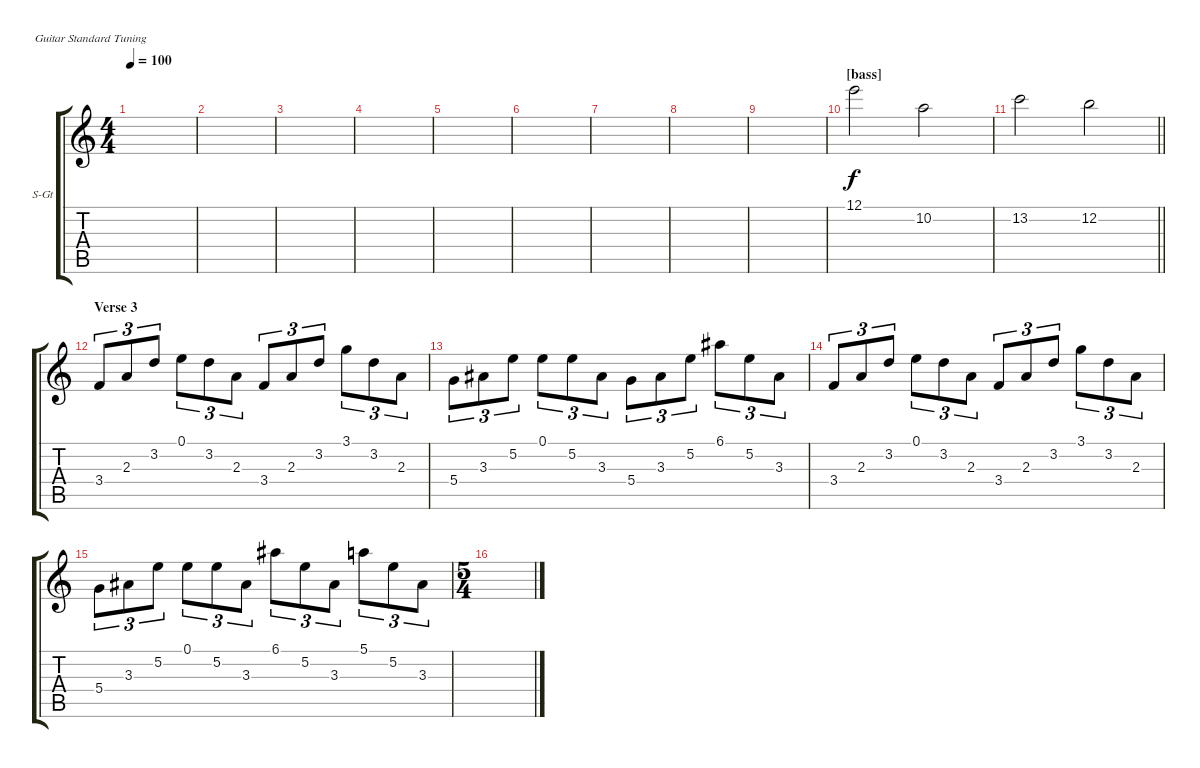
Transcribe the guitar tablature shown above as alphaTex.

\bracketExtendMode groupsimilarinstruments
\firstSystemTrackNameOrientation horizontal
\otherSystemsTrackNameOrientation horizontal
\track ("guitar clean (Artur Potemkin)" "S-Gt") {instrument acousticguitarsteel}
\staff {score tabs}
\tuning (E4 B3 G3 D3 A2 E2)
\ts (4 4)
\tempo 100
\clef g2
\ks aminor
|
|
|
|
|
|
|
|
|
\section ("" "[bass]")
12.1.2 10.2.2 |
\barLineRight lightlight
13.2.2 12.2.2 |
\section ("" "Verse 3")
3.4.8{tu (3 2)} 2.3.8{tu (3 2)} 3.2.8{tu (3 2)} 0.1.8{tu (3 2)} 3.2.8{tu (3 2)} 2.3.8{tu (3 2)} 3.4.8{tu (3 2)} 2.3.8{tu (3 2)} 3.2.8{tu (3 2)} 3.1.8{tu (3 2)} 3.2.8{tu (3 2)} 2.3.8{tu (3 2)} |
5.4.8{tu (3 2)} 3.3.8{tu (3 2)} 5.2.8{tu (3 2)} 0.1.8{tu (3 2)} 5.2.8{tu (3 2)} 3.3.8{tu (3 2)} 5.4.8{tu (3 2)} 3.3.8{tu (3 2)} 5.2.8{tu (3 2)} 6.1.8{tu (3 2)} 5.2.8{tu (3 2)} 3.3.8{tu (3 2)} |
3.4.8{tu (3 2)} 2.3.8{tu (3 2)} 3.2.8{tu (3 2)} 0.1.8{tu (3 2)} 3.2.8{tu (3 2)} 2.3.8{tu (3 2)} 3.4.8{tu (3 2)} 2.3.8{tu (3 2)} 3.2.8{tu (3 2)} 3.1.8{tu (3 2)} 3.2.8{tu (3 2)} 2.3.8{tu (3 2)} |
5.4.8{tu (3 2)} 3.3.8{tu (3 2)} 5.2.8{tu (3 2)} 0.1.8{tu (3 2)} 5.2.8{tu (3 2)} 3.3.8{tu (3 2)} 6.1.8{tu (3 2)} 5.2.8{tu (3 2)} 3.3.8{tu (3 2)} 5.1.8{tu (3 2)} 5.2.8{tu (3 2)} 3.3.8{tu (3 2)} |
\ts (5 4)
\beaming (8 2 2 2 4)
